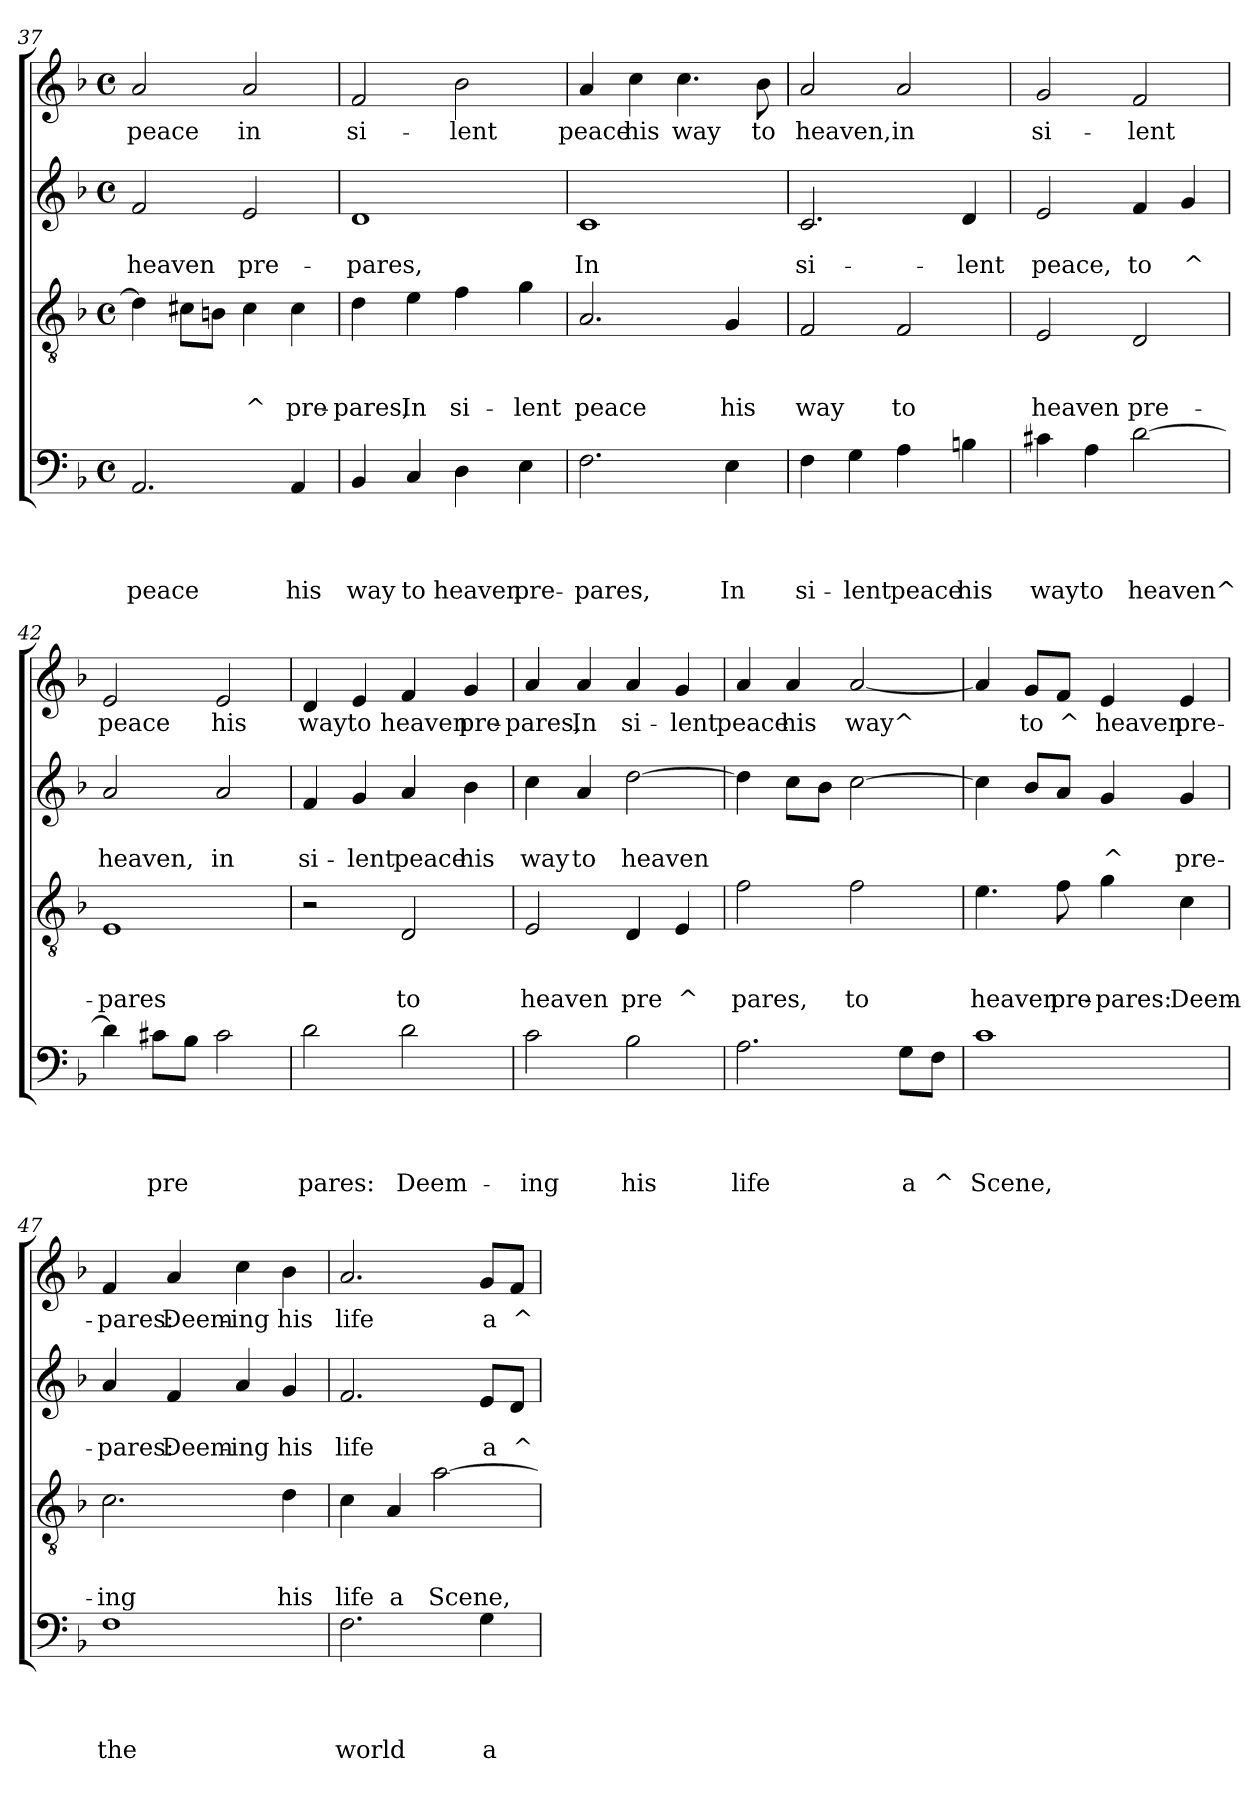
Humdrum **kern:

**kern	**text	**text	**text	**text	**kern	**text	**text	**text	**kern	**text	**text	**kern	**text
*part4	*part4	*part4	*part4	*part4	*part3	*part3	*part3	*part3	*part2	*part2	*part2	*part1	*part1
*staff4	*staff4	*staff4	*staff4	*staff4	*staff3	*staff3	*staff3	*staff3	*staff2	*staff2	*staff2	*staff1	*staff1
*clefF4	*	*	*	*	*clefGv2	*	*	*	*clefG2	*	*	*clefG2	*
*k[b-]	*	*	*	*	*k[b-]	*	*	*	*k[b-]	*	*	*k[b-]	*
*F:	*	*	*	*	*F:	*	*	*	*F:	*	*	*F:	*
*M4/4	*	*	*	*	*M4/4	*	*	*	*M4/4	*	*	*M4/4	*
*met(c)	*	*	*	*	*met(c)	*	*	*	*met(c)	*	*	*met(c)	*
=37	=37	=37	=37	=37	=37	=37	=37	=37	=37	=37	=37	=37	=37
!	!	!	!	!LO:LY:b	!	!	!	!	!	!	!LO:LY:b	!	!LO:LY:b
2.AA/	.	.	.	peace	4d\]	.	.	.	2f/	.	heaven	2a/	peace
.	.	.	.	.	8c#X\L	.	.	.	.	.	.	.	.
.	.	.	.	.	8Bn\J	.	.	.	.	.	.	.	.
!	!	!	!	!	!	!	!	!LO:LY:b	!	!	!LO:LY:b	!	!LO:LY:b
.	.	.	.	.	4c#\	.	.	^	2e/	.	pre-	2a/	in
!	!	!	!	!LO:LY:b	!	!	!	!LO:LY:b	!	!	!	!	!
4AA/	.	.	.	his	4c#\	.	.	pre-	.	.	.	.	.
=38	=38	=38	=38	=38	=38	=38	=38	=38	=38	=38	=38	=38	=38
!	!	!	!	!LO:LY:b	!	!	!	!LO:LY:b	!	!	!LO:LY:b	!	!LO:LY:b
4BB-/	.	.	.	way	4d\	.	.	-pares,	1d	.	-pares,	2f/	si-
!	!	!	!	!LO:LY:b	!	!	!	!LO:LY:b	!	!	!	!	!
4C/	.	.	.	to	4e\	.	.	In	.	.	.	.	.
!	!	!	!	!LO:LY:b	!	!	!	!LO:LY:b	!	!	!	!	!LO:LY:b
4D\	.	.	.	heaven	4f\	.	.	si-	.	.	.	2b-\	-lent
!	!	!	!	!LO:LY:b	!	!	!	!LO:LY:b	!	!	!	!	!
4E\	.	.	.	pre-	4g\	.	.	-lent	.	.	.	.	.
=39	=39	=39	=39	=39	=39	=39	=39	=39	=39	=39	=39	=39	=39
!	!	!	!	!LO:LY:b	!	!	!	!LO:LY:b	!	!	!LO:LY:b	!	!LO:LY:b
2.F\	.	.	.	-pares,	2.A/	.	.	peace	1c	.	In	4a/	peace
!	!	!	!	!	!	!	!	!	!	!	!	!	!LO:LY:b
.	.	.	.	.	.	.	.	.	.	.	.	4cc\	his
!	!	!	!	!	!	!	!	!	!	!	!	!	!LO:LY:b
.	.	.	.	.	.	.	.	.	.	.	.	4.cc\	way
!	!	!	!	!LO:LY:b	!	!	!	!LO:LY:b	!	!	!	!	!
4E\	.	.	.	In	4G/	.	.	his	.	.	.	.	.
!	!	!	!	!	!	!	!	!	!	!	!	!	!LO:LY:b
.	.	.	.	.	.	.	.	.	.	.	.	8b-\	to
!!LO:PB:g=z
=40	=40	=40	=40	=40	=40	=40	=40	=40	=40	=40	=40	=40	=40
!	!	!	!	!LO:LY:b	!	!	!	!LO:LY:b	!	!	!LO:LY:b	!	!LO:LY:b
4F\	.	.	.	si-	2F/	.	.	way	2.c/	.	si-	2a/	heaven,
!	!	!	!	!LO:LY:b	!	!	!	!	!	!	!	!	!
4G\	.	.	.	-lent	.	.	.	.	.	.	.	.	.
!	!	!	!	!LO:LY:b	!	!	!	!LO:LY:b	!	!	!	!	!LO:LY:b
4A\	.	.	.	peace	2F/	.	.	to	.	.	.	2a/	in
!	!	!	!	!LO:LY:b	!	!	!	!	!	!	!LO:LY:b	!	!
4Bn\	.	.	.	his	.	.	.	.	4d/	.	-lent	.	.
!!LO:LB:g=z
=41	=41	=41	=41	=41	=41	=41	=41	=41	=41	=41	=41	=41	=41
!	!	!	!	!LO:LY:b	!	!	!	!LO:LY:b	!	!	!LO:LY:b	!	!LO:LY:b
4c#X\	.	.	.	way	2E/	.	.	heaven	2e/	.	peace,	2g/	si-
!	!	!	!	!LO:LY:b	!	!	!	!	!	!	!	!	!
4A\	.	.	.	to	.	.	.	.	.	.	.	.	.
!	!	!	!	!LO:LY:b	!	!	!	!LO:LY:b	!	!	!LO:LY:b	!	!LO:LY:b
[>2d\	.	.	.	heaven^	2D/	.	.	pre-	4f/	.	to	2f/	-lent
!	!	!	!	!	!	!	!	!	!	!	!LO:LY:b	!	!
.	.	.	.	.	.	.	.	.	4g/	.	^	.	.
=42	=42	=42	=42	=42	=42	=42	=42	=42	=42	=42	=42	=42	=42
!	!	!	!	!	!	!	!	!LO:LY:b	!	!	!LO:LY:b	!	!LO:LY:b
4d\]	.	.	.	.	1E	.	.	-pares	2a/	.	heaven,	2e/	peace
!	!	!	!	!LO:LY:b	!	!	!	!	!	!	!	!	!
8c#X\L	.	.	.	pre	.	.	.	.	.	.	.	.	.
8B-\J	.	.	.	.	.	.	.	.	.	.	.	.	.
!	!	!	!	!	!	!	!	!	!	!	!LO:LY:b	!	!LO:LY:b
2c#\	.	.	.	.	.	.	.	.	2a/	.	in	2e/	his
=43	=43	=43	=43	=43	=43	=43	=43	=43	=43	=43	=43	=43	=43
!	!	!	!	!LO:LY:b	!	!	!	!	!	!	!LO:LY:b	!	!LO:LY:b
2d\	.	.	.	pares:	2r	.	.	.	4f/	.	si-	4d/	way
!	!	!	!	!	!	!	!	!	!	!	!LO:LY:b	!	!LO:LY:b
.	.	.	.	.	.	.	.	.	4g/	.	-lent	4e/	to
!	!	!	!	!LO:LY:b	!	!	!	!LO:LY:b	!	!	!LO:LY:b	!	!LO:LY:b
2d\	.	.	.	Deem-	2D/	.	.	to	4a/	.	peace	4f/	heaven
!	!	!	!	!	!	!	!	!	!	!	!LO:LY:b	!	!LO:LY:b
.	.	.	.	.	.	.	.	.	4b-\	.	his	4g/	pre-
=44	=44	=44	=44	=44	=44	=44	=44	=44	=44	=44	=44	=44	=44
!	!	!	!	!LO:LY:b	!	!	!	!LO:LY:b	!	!	!LO:LY:b	!	!LO:LY:b
2c\	.	.	.	-ing	2E/	.	.	heaven	4cc\	.	way	4a/	-pares,
!	!	!	!	!	!	!	!	!	!	!	!LO:LY:b	!	!LO:LY:b
.	.	.	.	.	.	.	.	.	4a/	.	to	4a/	In
!	!	!	!	!LO:LY:b	!	!	!	!LO:LY:b	!	!	!LO:LY:b	!	!LO:LY:b
2B-\	.	.	.	his	4D/	.	.	pre	[>2dd\	.	heaven	4a/	si-
!	!	!	!	!	!	!	!	!LO:LY:b	!	!	!	!	!LO:LY:b
.	.	.	.	.	4E/	.	.	^	.	.	.	4g/	-lent
=45	=45	=45	=45	=45	=45	=45	=45	=45	=45	=45	=45	=45	=45
!	!	!	!	!LO:LY:b	!	!	!	!LO:LY:b	!	!	!	!	!LO:LY:b
2.A\	.	.	.	life	2f\	.	.	pares,	4dd\]	.	.	4a/	peace
!	!	!	!	!	!	!	!	!	!	!	!	!	!LO:LY:b
.	.	.	.	.	.	.	.	.	8cc\L	.	.	4a/	his
.	.	.	.	.	.	.	.	.	8b-\J	.	.	.	.
!	!	!	!	!	!	!	!	!LO:LY:b	!	!	!	!	!LO:LY:b
.	.	.	.	.	2f\	.	.	to	[>2cc\	.	.	[<2a/	way^
!	!	!	!	!LO:LY:b	!	!	!	!	!	!	!	!	!
8G\L	.	.	.	a	.	.	.	.	.	.	.	.	.
!	!	!	!	!LO:LY:b	!	!	!	!	!	!	!	!	!
8F\J	.	.	.	^	.	.	.	.	.	.	.	.	.
!!LO:LB:g=z
=46	=46	=46	=46	=46	=46	=46	=46	=46	=46	=46	=46	=46	=46
!	!	!	!	!LO:LY:b	!	!	!	!LO:LY:b	!	!	!	!	!
1c	.	.	.	Scene,	4.e\	.	.	heaven	4cc\]	.	.	4a/]	.
!	!	!	!	!	!	!	!	!	!	!	!	!	!LO:LY:b
.	.	.	.	.	.	.	.	.	8b-/L	.	.	8g/L	to
!	!	!	!	!	!	!	!	!LO:LY:b	!	!	!	!	!LO:LY:b
.	.	.	.	.	8f\	.	.	pre-	8a/J	.	.	8f/J	^
!	!	!	!	!	!	!	!	!LO:LY:b	!	!	!LO:LY:b	!	!LO:LY:b
.	.	.	.	.	4g\	.	.	-pares:	4g/	.	^	4e/	heaven
!	!	!	!	!	!	!	!	!LO:LY:b	!	!	!LO:LY:b	!	!LO:LY:b
.	.	.	.	.	4c\	.	.	Deem-	4g/	.	pre-	4e/	pre-
!!LO:PB:g=z
=47	=47	=47	=47	=47	=47	=47	=47	=47	=47	=47	=47	=47	=47
!	!	!	!	!LO:LY:b	!	!	!	!LO:LY:b	!	!	!LO:LY:b	!	!LO:LY:b
1F	.	.	.	the	2.c\	.	.	-ing	4a/	.	-pares:	4f/	-pares:
!	!	!	!	!	!	!	!	!	!	!	!LO:LY:b	!	!LO:LY:b
.	.	.	.	.	.	.	.	.	4f/	.	Deem-	4a/	Deem-
!	!	!	!	!	!	!	!	!	!	!	!LO:LY:b	!	!LO:LY:b
.	.	.	.	.	.	.	.	.	4a/	.	-ing	4cc\	-ing
!	!	!	!	!	!	!	!	!LO:LY:b	!	!	!LO:LY:b	!	!LO:LY:b
.	.	.	.	.	4d\	.	.	his	4g/	.	his	4b-\	his
=48	=48	=48	=48	=48	=48	=48	=48	=48	=48	=48	=48	=48	=48
!	!	!	!	!LO:LY:b	!	!	!	!LO:LY:b	!	!	!LO:LY:b	!	!LO:LY:b
2.F\	.	.	.	world	4c\	.	.	life	2.f/	.	life	2.a/	life
!	!	!	!	!	!	!	!	!LO:LY:b	!	!	!	!	!
.	.	.	.	.	4A/	.	.	a	.	.	.	.	.
!	!	!	!	!	!	!	!	!LO:LY:b	!	!	!	!	!
.	.	.	.	.	[>2a\	.	.	Scene,	.	.	.	.	.
!	!	!	!	!LO:LY:b	!	!	!	!	!	!	!LO:LY:b	!	!LO:LY:b
4G\	.	.	.	a	.	.	.	.	8e/L	.	a	8g/L	a
!	!	!	!	!	!	!	!	!	!	!	!LO:LY:b	!	!LO:LY:b
.	.	.	.	.	.	.	.	.	8d/J	.	^	8f/J	^
=	=	=	=	=	=	=	=	=	=	=	=	=	=
*-	*-	*-	*-	*-	*-	*-	*-	*-	*-	*-	*-	*-	*-
